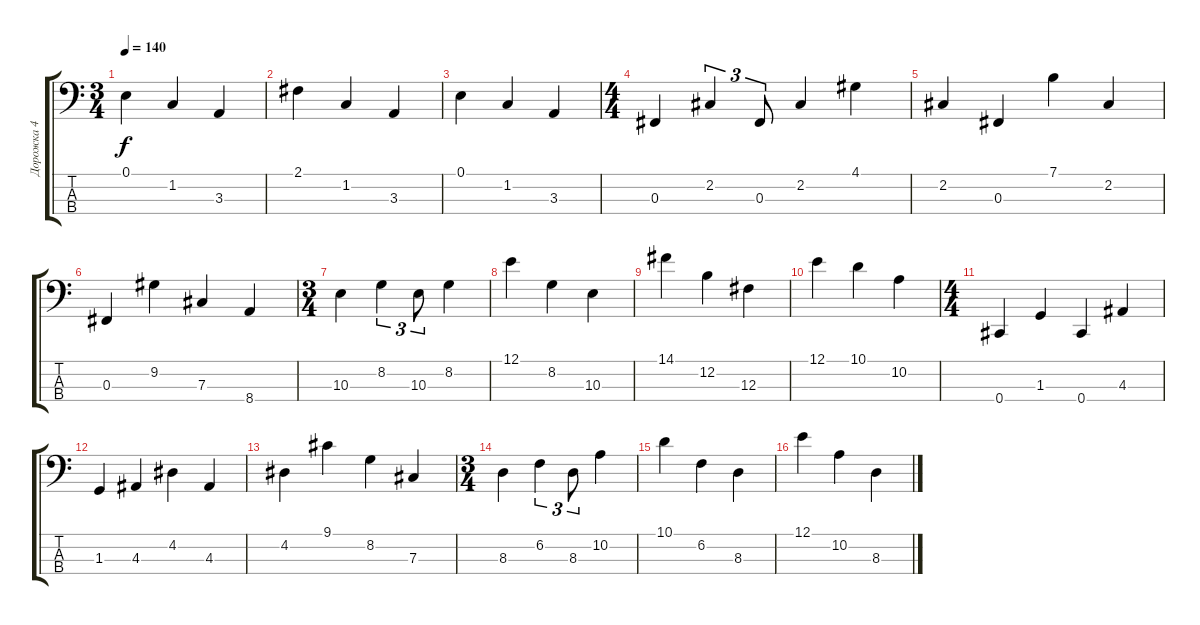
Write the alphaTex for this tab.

\track ("Дорожка 4" "Дорожка 4") {instrument electricbassfinger}
\staff {score tabs}
\tuning (E2 B1 Gb1 Db1) {hide}
\ts (3 4)
\tempo 140
\clef f4
\ks c
0.1.4{dy f} 1.2.4 3.3.4 |
2.1.4 1.2.4 3.3.4 |
0.1.4 1.2.4 3.3.4 |
\ts (4 4)
0.3.4 2.2.4{tu (3 2)} 0.3.8{tu (3 2)} 2.2.4 4.1.4 |
2.2.4 0.3.4 7.1.4 2.2.4 |
0.3.4 9.2.4 7.3.4 8.4.4 |
\ts (3 4)
10.3.4 8.2.4{tu (3 2)} 10.3.8{tu (3 2)} 8.2.4 |
12.1.4 8.2.4 10.3.4 |
14.1.4 12.2.4 12.3.4 |
12.1.4 10.1.4 10.2.4 |
\ts (4 4)
0.4.4 1.3.4 0.4.4 4.3.4 |
1.3.4 4.3.4 4.2.4 4.3.4 |
4.2.4 9.1.4 8.2.4 7.3.4 |
\ts (3 4)
8.3.4 6.2.4{tu (3 2)} 8.3.8{tu (3 2)} 10.2.4 |
10.1.4 6.2.4 8.3.4 |
12.1.4 10.2.4 8.3.4
